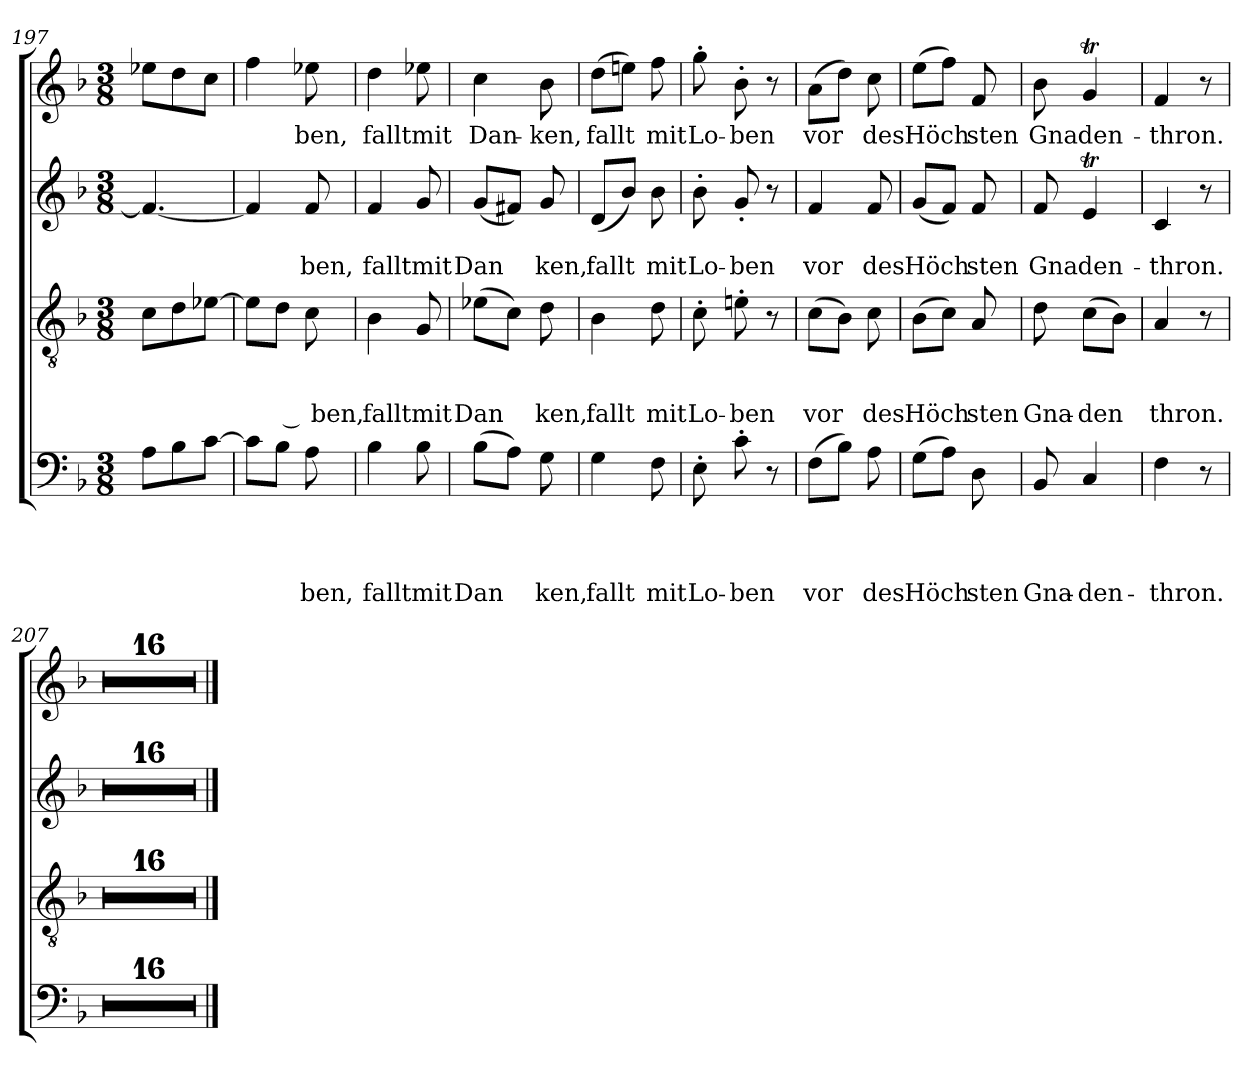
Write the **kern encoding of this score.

**kern	**text	**text	**text	**text	**kern	**text	**text	**text	**kern	**text	**text	**kern	**text
*part4	*part4	*part4	*part4	*part4	*part3	*part3	*part3	*part3	*part2	*part2	*part2	*part1	*part1
*staff4	*staff4	*staff4	*staff4	*staff4	*staff3	*staff3	*staff3	*staff3	*staff2	*staff2	*staff2	*staff1	*staff1
*clefF4	*	*	*	*	*clefGv2	*	*	*	*clefG2	*	*	*clefG2	*
*k[b-]	*	*	*	*	*k[b-]	*	*	*	*k[b-]	*	*	*k[b-]	*
*F:	*	*	*	*	*F:	*	*	*	*F:	*	*	*F:	*
*M3/8	*	*	*	*	*M3/8	*	*	*	*M3/8	*	*	*M3/8	*
=197	=197	=197	=197	=197	=197	=197	=197	=197	=197	=197	=197	=197	=197
!	!	!	!	!LO:LY:b	!	!	!	!LO:LY:b	!	!	!	!	!LO:LY:b
8A\L	.	.	.	­	8c\L	.	.	­	4.f/_	.	.	8ee-X\L	­
8B-\	.	.	.	.	8d\	.	.	.	.	.	.	8dd\	.
!	!	!	!	!LO:LY:b	!	!	!	!LO:LY:b	!	!	!	!	!LO:LY:b
[8c\J	.	.	.	­	[8e-X\J	.	.	­	.	.	.	8cc\J	­
=198	=198	=198	=198	=198	=198	=198	=198	=198	=198	=198	=198	=198	=198
!	!	!	!	!LO:LY:b	!	!	!	!LO:LY:b	!	!	!	!	!LO:LY:b
8c\L]	.	.	.	­	8e-\L]	.	.	­	4f/]	.	.	4ff\	­
8B-\J	.	.	.	.	8d\J	.	.	.	.	.	.	.	.
!	!	!	!	!LO:LY:b	!	!	!	!LO:LY:b	!	!	!LO:LY:b	!	!LO:LY:b
8A\	.	.	.	ben,	8c\	.	.	­ ben,	8f/	.	ben,	8ee-X\	ben,
!!LO:PB:g=z
=199	=199	=199	=199	=199	=199	=199	=199	=199	=199	=199	=199	=199	=199
!	!	!	!	!LO:LY:b	!	!	!	!LO:LY:b	!	!	!LO:LY:b	!	!LO:LY:b
4B-\	.	.	.	fallt	4B-\	.	.	fallt	4f/	.	fallt	4dd\	fallt
!	!	!	!	!LO:LY:b	!	!	!	!LO:LY:b	!	!	!LO:LY:b	!	!LO:LY:b
8B-\	.	.	.	mit	8G/	.	.	mit	8g/	.	mit	8ee-X\	mit
=200	=200	=200	=200	=200	=200	=200	=200	=200	=200	=200	=200	=200	=200
!	!	!	!	!LO:LY:b	!	!	!	!LO:LY:b	!	!	!LO:LY:b	!	!LO:LY:b
(>8B-\L	.	.	.	Dan	(>8e-X\L	.	.	Dan	(<8g/L	.	Dan	4cc\	Dan-
!	!	!	!	!LO:LY:b	!	!	!	!LO:LY:b	!	!	!LO:LY:b	!	!
8A\J)	.	.	.	­	8c\J)	.	.	­	8f#X/J)	.	­	.	.
!	!	!	!	!LO:LY:b	!	!	!	!LO:LY:b	!	!	!LO:LY:b	!	!LO:LY:b
8G\	.	.	.	ken,	8d\	.	.	ken,	8g/	.	ken,	8b-\	-ken,
=201	=201	=201	=201	=201	=201	=201	=201	=201	=201	=201	=201	=201	=201
!	!	!	!	!LO:LY:b	!	!	!	!LO:LY:b	!	!	!LO:LY:b	!	!LO:LY:b
4G\	.	.	.	fallt	4B-\	.	.	fallt	(<8d/L	.	fallt	(>8dd\L	fallt
.	.	.	.	.	.	.	.	.	8b-/J)	.	.	8een\J)	.
!	!	!	!	!LO:LY:b	!	!	!	!LO:LY:b	!	!	!LO:LY:b	!	!LO:LY:b
8F\	.	.	.	mit	8d\	.	.	mit	8b-\	.	mit	8ff\	mit
=202	=202	=202	=202	=202	=202	=202	=202	=202	=202	=202	=202	=202	=202
!	!	!	!	!LO:LY:b	!	!	!	!LO:LY:b	!	!	!LO:LY:b	!	!LO:LY:b
8E'>\	.	.	.	Lo-	8c'>\	.	.	Lo-	8b-'>\	.	Lo-	8gg'>\	Lo-
!	!	!	!	!LO:LY:b	!	!	!	!LO:LY:b	!	!	!LO:LY:b	!	!LO:LY:b
8c'>\	.	.	.	-ben	8en'>\	.	.	-ben	8g'</	.	-ben	8b-'>\	-ben
8r	.	.	.	.	8r	.	.	.	8r	.	.	8r	.
=203	=203	=203	=203	=203	=203	=203	=203	=203	=203	=203	=203	=203	=203
!	!	!	!	!LO:LY:b	!	!	!	!LO:LY:b	!	!	!LO:LY:b	!	!LO:LY:b
(>8F\L	.	.	.	vor	(>8c\L	.	.	vor	4f/	.	vor	(>8a\L	vor
8B-\J)	.	.	.	.	8B-\J)	.	.	.	.	.	.	8dd\J)	.
!	!	!	!	!LO:LY:b	!	!	!	!LO:LY:b	!	!	!LO:LY:b	!	!LO:LY:b
8A\	.	.	.	des	8c\	.	.	des	8f/	.	des	8cc\	des
=204	=204	=204	=204	=204	=204	=204	=204	=204	=204	=204	=204	=204	=204
!	!	!	!	!LO:LY:b	!	!	!	!LO:LY:b	!	!	!LO:LY:b	!	!LO:LY:b
(>8G\L	.	.	.	Höch	(>8B-\L	.	.	Höch	(<8g/L	.	Höch	(>8ee\L	Höch
8A\J)	.	.	.	.	8c\J)	.	.	.	8f/J)	.	.	8ff\J)	.
!	!	!	!	!LO:LY:b	!	!	!	!LO:LY:b	!	!	!LO:LY:b	!	!LO:LY:b
8D\	.	.	.	sten	8A/	.	.	sten	8f/	.	­sten	8f/	­sten
=205	=205	=205	=205	=205	=205	=205	=205	=205	=205	=205	=205	=205	=205
!	!	!	!	!LO:LY:b	!	!	!	!LO:LY:b	!	!	!LO:LY:b	!	!LO:LY:b
8BB-/	.	.	.	Gna-	8d\	.	.	Gna-	8f/	.	Gna	8b-\	Gna
!	!	!	!	!LO:LY:b	!	!	!	!LO:LY:b	!	!	!LO:LY:b	!	!LO:LY:b
4C/	.	.	.	-den-	(>8c\L	.	.	-den	4et/	.	­den-	4gT/	­den-
.	.	.	.	.	8B-\J)	.	.	.	.	.	.	.	.
=206	=206	=206	=206	=206	=206	=206	=206	=206	=206	=206	=206	=206	=206
!	!	!	!	!LO:LY:b	!	!	!	!LO:LY:b	!	!	!LO:LY:b	!	!LO:LY:b
4F\	.	.	.	-thron.	4A/	.	.	thron.	4c/	.	-thron.	4f/	-thron.
8r	.	.	.	.	8r	.	.	.	8r	.	.	8r	.
!!LO:LB:g=z
=207	=207	=207	=207	=207	=207	=207	=207	=207	=207	=207	=207	=207	=207
4.r	.	.	.	.	4.r	.	.	.	4.r	.	.	4.r	.
=208	=208	=208	=208	=208	=208	=208	=208	=208	=208	=208	=208	=208	=208
4.r	.	.	.	.	4.r	.	.	.	4.r	.	.	4.r	.
=209	=209	=209	=209	=209	=209	=209	=209	=209	=209	=209	=209	=209	=209
4.r	.	.	.	.	4.r	.	.	.	4.r	.	.	4.r	.
=210	=210	=210	=210	=210	=210	=210	=210	=210	=210	=210	=210	=210	=210
4.r	.	.	.	.	4.r	.	.	.	4.r	.	.	4.r	.
=211	=211	=211	=211	=211	=211	=211	=211	=211	=211	=211	=211	=211	=211
4.r	.	.	.	.	4.r	.	.	.	4.r	.	.	4.r	.
=212	=212	=212	=212	=212	=212	=212	=212	=212	=212	=212	=212	=212	=212
4.r	.	.	.	.	4.r	.	.	.	4.r	.	.	4.r	.
=213	=213	=213	=213	=213	=213	=213	=213	=213	=213	=213	=213	=213	=213
4.r	.	.	.	.	4.r	.	.	.	4.r	.	.	4.r	.
=214	=214	=214	=214	=214	=214	=214	=214	=214	=214	=214	=214	=214	=214
4.r	.	.	.	.	4.r	.	.	.	4.r	.	.	4.r	.
=215	=215	=215	=215	=215	=215	=215	=215	=215	=215	=215	=215	=215	=215
4.r	.	.	.	.	4.r	.	.	.	4.r	.	.	4.r	.
=216	=216	=216	=216	=216	=216	=216	=216	=216	=216	=216	=216	=216	=216
4.r	.	.	.	.	4.r	.	.	.	4.r	.	.	4.r	.
=217	=217	=217	=217	=217	=217	=217	=217	=217	=217	=217	=217	=217	=217
4.r	.	.	.	.	4.r	.	.	.	4.r	.	.	4.r	.
=218	=218	=218	=218	=218	=218	=218	=218	=218	=218	=218	=218	=218	=218
4.r	.	.	.	.	4.r	.	.	.	4.r	.	.	4.r	.
=219	=219	=219	=219	=219	=219	=219	=219	=219	=219	=219	=219	=219	=219
4.r	.	.	.	.	4.r	.	.	.	4.r	.	.	4.r	.
=220	=220	=220	=220	=220	=220	=220	=220	=220	=220	=220	=220	=220	=220
4.r	.	.	.	.	4.r	.	.	.	4.r	.	.	4.r	.
=221	=221	=221	=221	=221	=221	=221	=221	=221	=221	=221	=221	=221	=221
4.r	.	.	.	.	4.r	.	.	.	4.r	.	.	4.r	.
=222	=222	=222	=222	=222	=222	=222	=222	=222	=222	=222	=222	=222	=222
4.r	.	.	.	.	4.r	.	.	.	4.r	.	.	4.r	.
==	==	==	==	==	==	==	==	==	==	==	==	==	==
*-	*-	*-	*-	*-	*-	*-	*-	*-	*-	*-	*-	*-	*-
